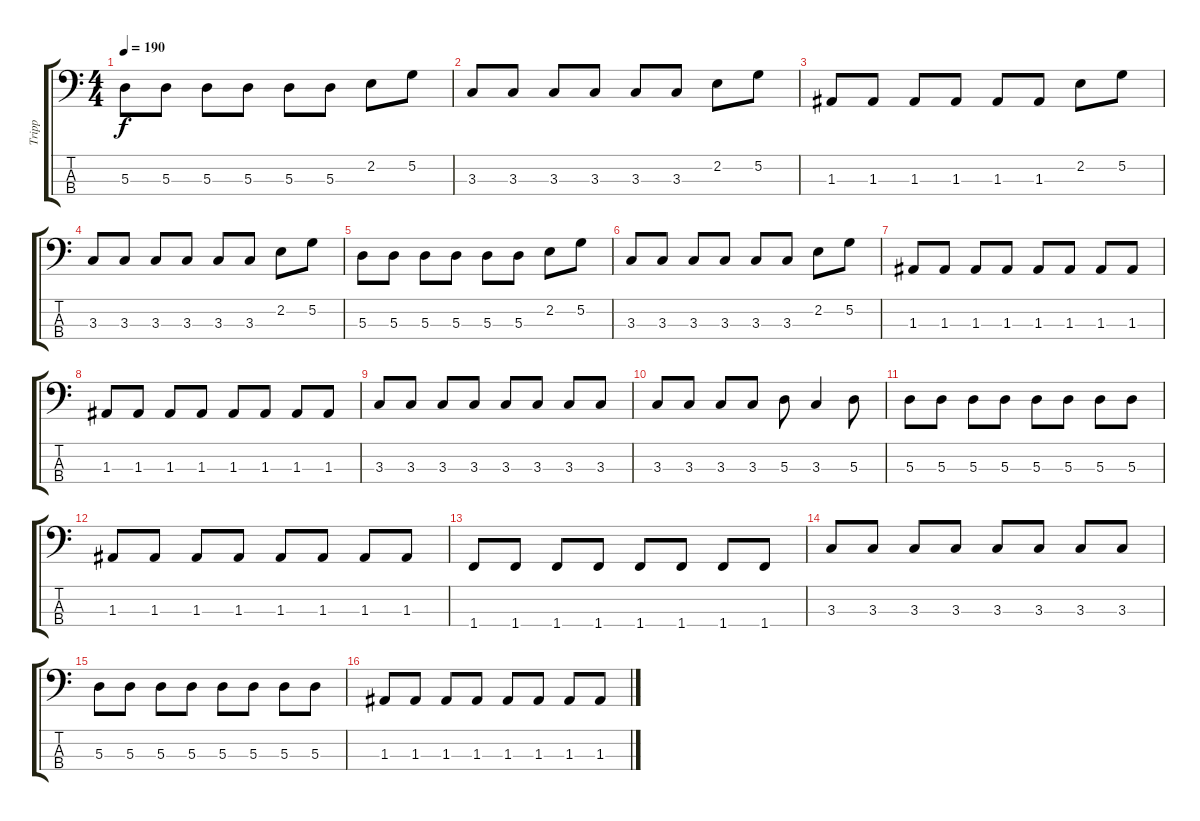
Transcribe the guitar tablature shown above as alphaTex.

\track ("Tripp" "Tripp") {instrument electricbasspick}
\staff {score tabs}
\tuning (G2 D2 A1 E1) {hide}
\ts (4 4)
\tempo 190
\clef f4
\ks c
5.3.8{dy f} 5.3.8 5.3.8 5.3.8 5.3.8 5.3.8 2.2.8 5.2.8 |
3.3.8 3.3.8 3.3.8 3.3.8 3.3.8 3.3.8 2.2.8 5.2.8 |
1.3.8 1.3.8 1.3.8 1.3.8 1.3.8 1.3.8 2.2.8 5.2.8 |
3.3.8 3.3.8 3.3.8 3.3.8 3.3.8 3.3.8 2.2.8 5.2.8 |
5.3.8 5.3.8 5.3.8 5.3.8 5.3.8 5.3.8 2.2.8 5.2.8 |
3.3.8 3.3.8 3.3.8 3.3.8 3.3.8 3.3.8 2.2.8 5.2.8 |
1.3.8 1.3.8 1.3.8 1.3.8 1.3.8 1.3.8 1.3.8 1.3.8 |
1.3.8 1.3.8 1.3.8 1.3.8 1.3.8 1.3.8 1.3.8 1.3.8 |
3.3.8 3.3.8 3.3.8 3.3.8 3.3.8 3.3.8 3.3.8 3.3.8 |
3.3.8 3.3.8 3.3.8 3.3.8 5.3.8 3.3.4 5.3.8 |
5.3.8 5.3.8 5.3.8 5.3.8 5.3.8 5.3.8 5.3.8 5.3.8 |
1.3.8 1.3.8 1.3.8 1.3.8 1.3.8 1.3.8 1.3.8 1.3.8 |
1.4.8 1.4.8 1.4.8 1.4.8 1.4.8 1.4.8 1.4.8 1.4.8 |
3.3.8 3.3.8 3.3.8 3.3.8 3.3.8 3.3.8 3.3.8 3.3.8 |
5.3.8 5.3.8 5.3.8 5.3.8 5.3.8 5.3.8 5.3.8 5.3.8 |
1.3.8 1.3.8 1.3.8 1.3.8 1.3.8 1.3.8 1.3.8 1.3.8
